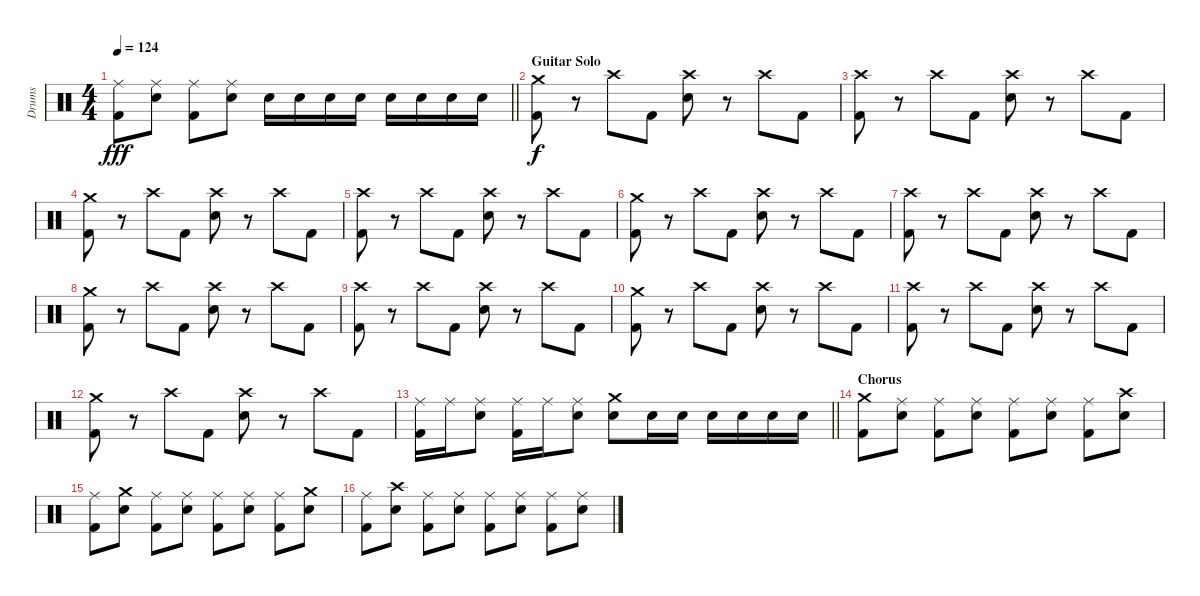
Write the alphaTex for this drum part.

\track ("Drums" "Drums") {instrument percussion}
\staff {score}
\articulation defaults
\ts (4 4)
\tempo 124
\clef neutral
\barLineRight lightlight
\ks c
("Ride (middle)" "Kick (hit) 2").8{dy fff} ("Ride (middle)" "Snare (hit) 2").8 ("Ride (middle)" "Kick (hit) 2").8 ("Ride (middle)" "Snare (hit) 2").8 "Snare (hit) 2".16 "Snare (hit) 2".16 "Snare (hit) 2".16 "Snare (hit) 2".16 "Snare (hit) 2".16 "Snare (hit) 2".16 "Snare (hit) 2".16 "Snare (hit) 2".16 |
\section ("" "Guitar Solo")
("Crash medium (hit)" "Kick (hit) 2").8{dy f} r.8 "Crash high (hit)".8 "Kick (hit) 2".8 ("Crash high (hit)" "Snare (hit) 2").8 r.8 "Crash high (hit)".8 "Kick (hit) 2".8 |
("Crash high (hit)" "Kick (hit) 2").8 r.8 "Crash high (hit)".8 "Kick (hit) 2".8 ("Crash high (hit)" "Snare (hit) 2").8 r.8 "Crash high (hit)".8 "Kick (hit) 2".8 |
("Crash medium (hit)" "Kick (hit) 2").8 r.8 "Crash high (hit)".8 "Kick (hit) 2".8 ("Crash high (hit)" "Snare (hit) 2").8 r.8 "Crash high (hit)".8 "Kick (hit) 2".8 |
("Crash high (hit)" "Kick (hit) 2").8 r.8 "Crash high (hit)".8 "Kick (hit) 2".8 ("Crash high (hit)" "Snare (hit) 2").8 r.8 "Crash high (hit)".8 "Kick (hit) 2".8 |
("Crash medium (hit)" "Kick (hit) 2").8 r.8 "Crash high (hit)".8 "Kick (hit) 2".8 ("Crash high (hit)" "Snare (hit) 2").8 r.8 "Crash high (hit)".8 "Kick (hit) 2".8 |
("Crash high (hit)" "Kick (hit) 2").8 r.8 "Crash high (hit)".8 "Kick (hit) 2".8 ("Crash high (hit)" "Snare (hit) 2").8 r.8 "Crash high (hit)".8 "Kick (hit) 2".8 |
("Crash medium (hit)" "Kick (hit) 2").8 r.8 "Crash high (hit)".8 "Kick (hit) 2".8 ("Crash high (hit)" "Snare (hit) 2").8 r.8 "Crash high (hit)".8 "Kick (hit) 2".8 |
("Crash high (hit)" "Kick (hit) 2").8 r.8 "Crash high (hit)".8 "Kick (hit) 2".8 ("Crash high (hit)" "Snare (hit) 2").8 r.8 "Crash high (hit)".8 "Kick (hit) 2".8 |
("Crash medium (hit)" "Kick (hit) 2").8 r.8 "Crash high (hit)".8 "Kick (hit) 2".8 ("Crash high (hit)" "Snare (hit) 2").8 r.8 "Crash high (hit)".8 "Kick (hit) 2".8 |
("Crash high (hit)" "Kick (hit) 2").8 r.8 "Crash high (hit)".8 "Kick (hit) 2".8 ("Crash high (hit)" "Snare (hit) 2").8 r.8 "Crash high (hit)".8 "Kick (hit) 2".8 |
("Crash medium (hit)" "Kick (hit) 2").8 r.8 "Crash high (hit)".8 "Kick (hit) 2".8 ("Crash high (hit)" "Snare (hit) 2").8 r.8 "Crash high (hit)".8 "Kick (hit) 2".8 |
\barLineRight lightlight
("Ride (middle)" "Kick (hit) 2").16 "Ride (middle)".16 ("Ride (middle)" "Snare (hit) 2").8 ("Ride (middle)" "Kick (hit) 2").16 "Ride (middle)".16 ("Ride (middle)" "Snare (hit) 2").8 ("Crash medium (hit)" "Snare (hit) 2").8 "Snare (hit) 2".16 "Snare (hit) 2".16 "Snare (hit) 2".16 "Snare (hit) 2".16 "Snare (hit) 2".16 "Snare (hit) 2".16 |
\section ("" "Chorus")
("Crash medium (hit)" "Kick (hit) 2").8 ("Ride (middle)" "Snare (hit) 2").8 ("Ride (middle)" "Kick (hit) 2").8 ("Ride (middle)" "Snare (hit) 2").8 ("Ride (middle)" "Kick (hit) 2").8 ("Ride (middle)" "Snare (hit) 2").8 ("Ride (middle)" "Kick (hit) 2").8 ("Crash high (hit)" "Snare (hit) 2").8 |
("Ride (middle)" "Kick (hit) 2").8 ("Crash medium (hit)" "Snare (hit) 2").8 ("Ride (middle)" "Kick (hit) 2").8 ("Ride (middle)" "Snare (hit) 2").8 ("Ride (middle)" "Kick (hit) 2").8 ("Ride (middle)" "Snare (hit) 2").8 ("Ride (middle)" "Kick (hit) 2").8 ("Crash medium (hit)" "Snare (hit) 2").8 |
("Ride (middle)" "Kick (hit) 2").8 ("Crash high (hit)" "Snare (hit) 2").8 ("Ride (middle)" "Kick (hit) 2").8 ("Ride (middle)" "Snare (hit) 2").8 ("Ride (middle)" "Kick (hit) 2").8 ("Ride (middle)" "Snare (hit) 2").8 ("Ride (middle)" "Kick (hit) 2").8 ("Ride (middle)" "Snare (hit) 2").8
